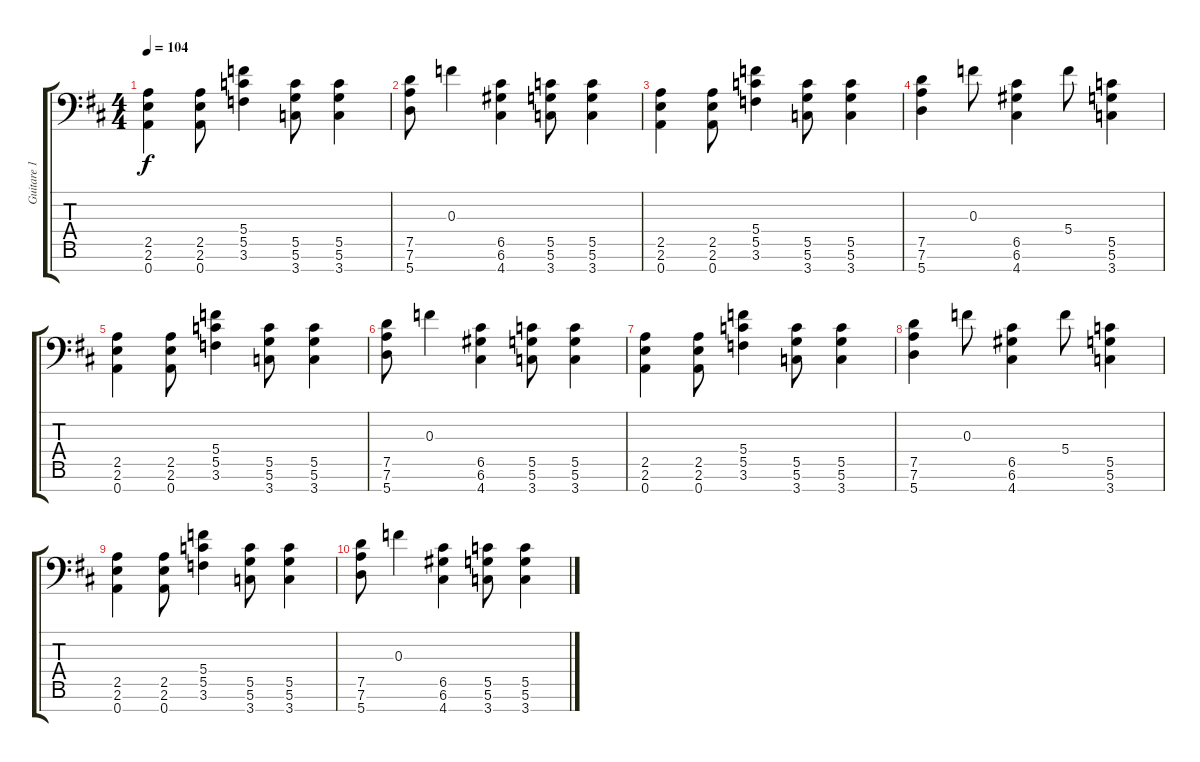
\track ("Guitare 1" "Guitare 1") {instrument overdrivenguitar}
\staff {score tabs}
\tuning (D4 A3 F3 C3 G2 D2 A1) {hide}
\ts (4 4)
\tempo 104
\clef f4
\ks d
(2.5 2.6 0.7).4{dy f} (2.5 2.6 0.7).8 (5.4 5.5 3.6).4 (5.5 5.6 3.7).8 (5.5 5.6 3.7).4 |
(7.5 7.6 5.7).8 0.3.4 (6.5 6.6 4.7).4 (5.5 5.6 3.7).8 (5.5 5.6 3.7).4 |
(2.5 2.6 0.7).4 (2.5 2.6 0.7).8 (5.4 5.5 3.6).4 (5.5 5.6 3.7).8 (5.5 5.6 3.7).4 |
(7.5 7.6 5.7).4 0.3.8 (6.5 6.6 4.7).4 5.4.8 (5.5 5.6 3.7).4 |
(2.5 2.6 0.7).4 (2.5 2.6 0.7).8 (5.4 5.5 3.6).4 (5.5 5.6 3.7).8 (5.5 5.6 3.7).4 |
(7.5 7.6 5.7).8 0.3.4 (6.5 6.6 4.7).4 (5.5 5.6 3.7).8 (5.5 5.6 3.7).4 |
(2.5 2.6 0.7).4 (2.5 2.6 0.7).8 (5.4 5.5 3.6).4 (5.5 5.6 3.7).8 (5.5 5.6 3.7).4 |
(7.5 7.6 5.7).4 0.3.8 (6.5 6.6 4.7).4 5.4.8 (5.5 5.6 3.7).4 |
(2.5 2.6 0.7).4 (2.5 2.6 0.7).8 (5.4 5.5 3.6).4 (5.5 5.6 3.7).8 (5.5 5.6 3.7).4 |
(7.5 7.6 5.7).8 0.3.4 (6.5 6.6 4.7).4 (5.5 5.6 3.7).8 (5.5 5.6 3.7).4
